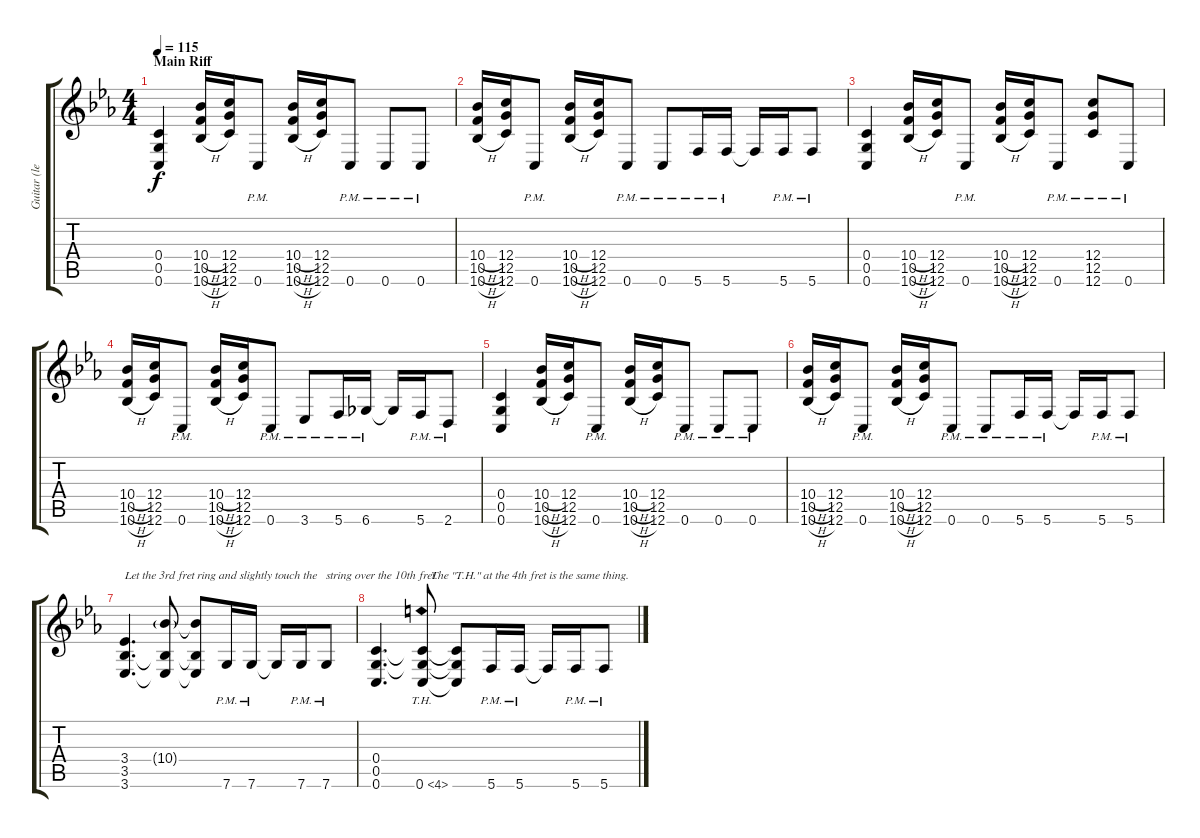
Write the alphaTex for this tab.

\track ("Guitar (left)" "Guitar (le") {instrument overdrivenguitar}
\staff {score tabs}
\tuning (D4 A3 F3 C3 G2 C2) {hide}
\ts (4 4)
\section ("" "Main Riff")
\tempo 115
\clef g2
\ks cminor
(0.4 0.5 0.6).4{dy f} (10.4{h} 10.5{h} 10.6{h}).16 (12.4 12.5 12.6).16 0.6{pm}.8 (10.4{h} 10.5{h} 10.6{h}).16 (12.4 12.5 12.6).16 0.6{pm}.8 0.6{pm}.8 0.6{pm}.8 |
(10.4{h} 10.5{h} 10.6{h}).16 (12.4 12.5 12.6).16 0.6{pm}.8 (10.4{h} 10.5{h} 10.6{h}).16 (12.4 12.5 12.6).16 0.6{pm}.8 0.6{pm}.8 5.6{pm}.16 5.6{pm}.16 5.6{t}.16 5.6{pm}.16 5.6{pm}.8 |
(0.4 0.5 0.6).4 (10.4{h} 10.5{h} 10.6{h}).16 (12.4 12.5 12.6).16 0.6{pm}.8 (10.4{h} 10.5{h} 10.6{h}).16 (12.4 12.5 12.6).16 0.6{pm}.8 (12.4{pm} 12.5{pm} 12.6{pm}).8 0.6{pm}.8 |
(10.4{h} 10.5{h} 10.6{h}).16 (12.4 12.5 12.6).16 0.6{pm}.8 (10.4{h} 10.5{h} 10.6{h}).16 (12.4 12.5 12.6).16 0.6{pm}.8 3.6{pm}.8 5.6{pm}.16 6.6{pm}.16 6.6{t}.16 5.6{pm}.16 2.6{pm}.8 |
(0.4 0.5 0.6).4 (10.4{h} 10.5{h} 10.6{h}).16 (12.4 12.5 12.6).16 0.6{pm}.8 (10.4{h} 10.5{h} 10.6{h}).16 (12.4 12.5 12.6).16 0.6{pm}.8 0.6{pm}.8 0.6{pm}.8 |
(10.4{h} 10.5{h} 10.6{h}).16 (12.4 12.5 12.6).16 0.6{pm}.8 (10.4{h} 10.5{h} 10.6{h}).16 (12.4 12.5 12.6).16 0.6{pm}.8 0.6{pm}.8 5.6{pm}.16 5.6{pm}.16 5.6{t}.16 5.6{pm}.16 5.6{pm}.8 |
(3.4 3.5 3.6).4{d txt "Let the 3rd fret ring and slightly touch the"} (10.4{g} 3.5{t} 3.6{t}).8 (10.4{t} 3.5{t} 3.6{t}).8 7.6{pm}.16 7.6{pm}.16 7.6{t}.16 7.6{pm}.16 7.6{pm}.8{txt "string over the 10th fret."} |
(0.4 0.5 0.6).4{d} (0.4{t} 0.5{t} 0.6{th 4}).8{txt "   The \"T.H.\" at the 4th fret is the same thing."} (0.4{t} 0.5{t} 0.6{t}).8 5.6{pm}.16 5.6{pm}.16 5.6{t}.16 5.6{pm}.16 5.6{pm}.8
